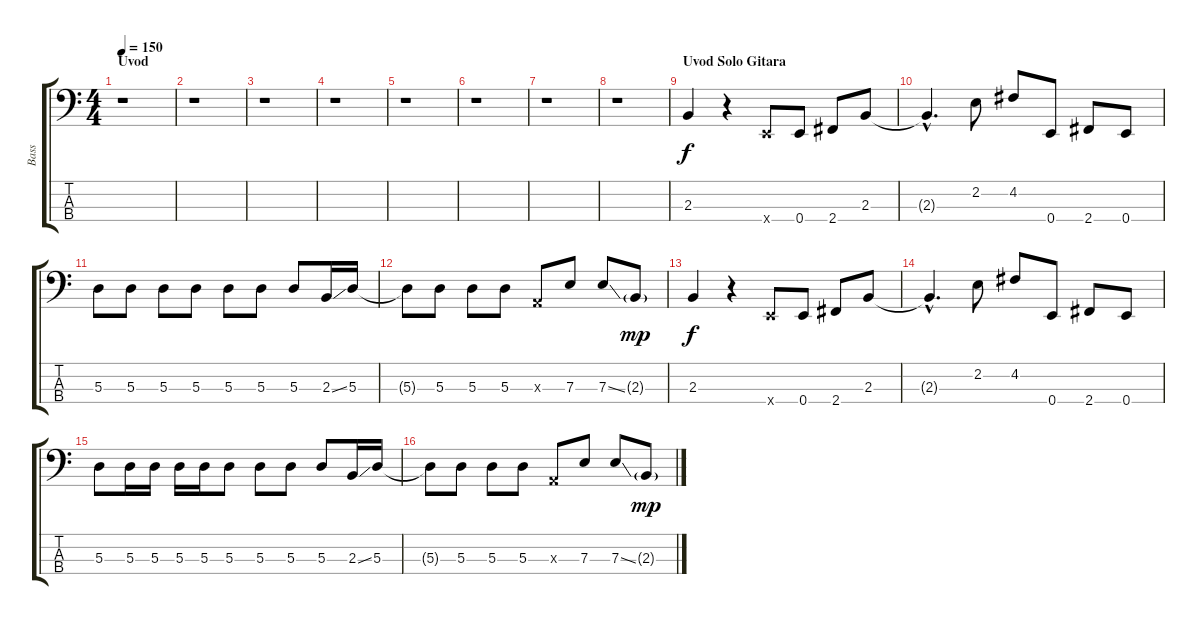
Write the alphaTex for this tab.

\track ("Bass" "Bass") {instrument electricbasspick}
\staff {score tabs}
\tuning (G2 D2 A1 E1) {hide}
\ts (4 4)
\section ("" "Uvod")
\tempo 150
\clef f4
\ks c
r.1{dy f instrument electricbasspick} |
r.1 |
r.1 |
r.1 |
r.1 |
r.1 |
r.1 |
r.1 |
\section ("" "Uvod Solo Gitara")
2.3.4 r.4 0.4{x}.8 0.4.8 2.4.8 2.3.8 |
2.3{hac t}.4{d} 2.2.8 4.2.8 0.4.8 2.4.8 0.4.8 |
5.3.8 5.3.8 5.3.8 5.3.8 5.3.8 5.3.8 5.3.8 2.3{ss}.16 5.3.16 |
5.3{t}.8 5.3.8 5.3.8 5.3.8 0.3{x}.8 7.3.8 7.3{ss}.8 2.3{g}.8{dy mp} |
2.3.4{dy f} r.4 0.4{x}.8 0.4.8 2.4.8 2.3.8 |
2.3{hac t}.4{d} 2.2.8 4.2.8 0.4.8 2.4.8 0.4.8 |
5.3.8 5.3.16 5.3.16 5.3.16 5.3.16 5.3.8 5.3.8 5.3.8 5.3.8 2.3{ss}.16 5.3.16 |
5.3{t}.8 5.3.8 5.3.8 5.3.8 0.3{x}.8 7.3.8 7.3{ss}.8 2.3{g}.8{dy mp}
